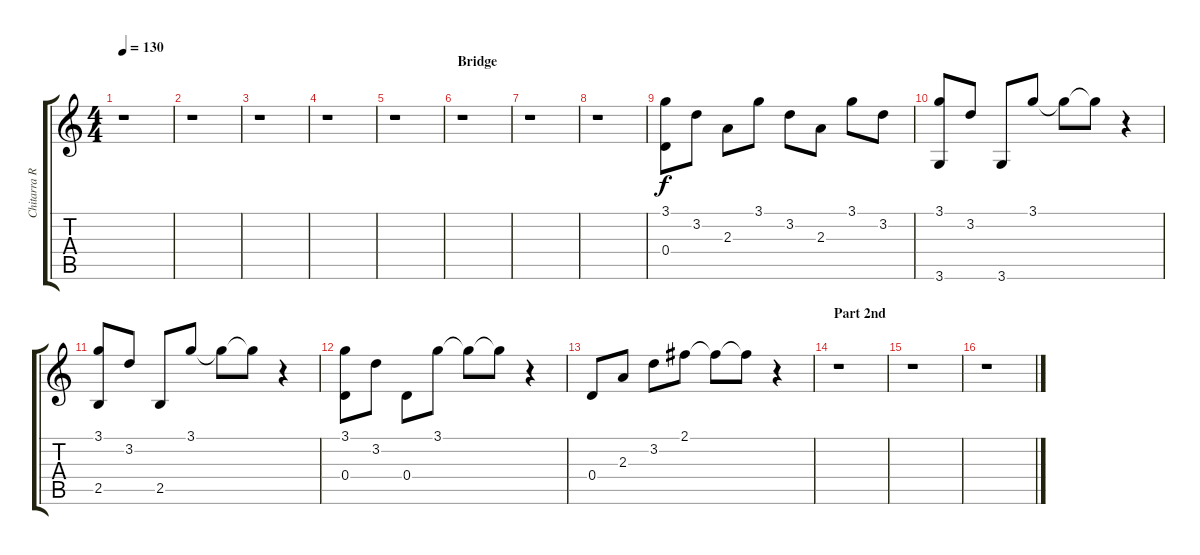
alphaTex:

\track ("Chitarra Ritmica" "Chitarra R") {instrument acousticguitarnylon}
\staff {score tabs}
\tuning (E4 B3 G3 D3 A2 E2) {hide}
\ts (4 4)
\tempo 130
\clef g2
\ks c
r.1{dy f} |
r.1 |
r.1 |
r.1 |
r.1 |
\section ("" "Bridge")
r.1 |
r.1 |
r.1 |
(3.1 0.4).8{volume 15} 3.2.8 2.3.8 3.1.8 3.2.8 2.3.8 3.1.8 3.2.8 |
(3.1 3.6).8 3.2.8 3.6.8 3.1.8 3.1{t}.8 3.1{t}.8 r.4 |
(3.1 2.5).8 3.2.8 2.5.8 3.1.8 3.1{t}.8 3.1{t}.8 r.4 |
(3.1 0.4).8 3.2.8 0.4.8 3.1.8 3.1{t}.8 3.1{t}.8 r.4 |
0.4.8 2.3.8 3.2.8 2.1.8 2.1{t}.8 2.1{t}.8 r.4 |
\section ("" "Part 2nd")
r.1 |
r.1 |
r.1
